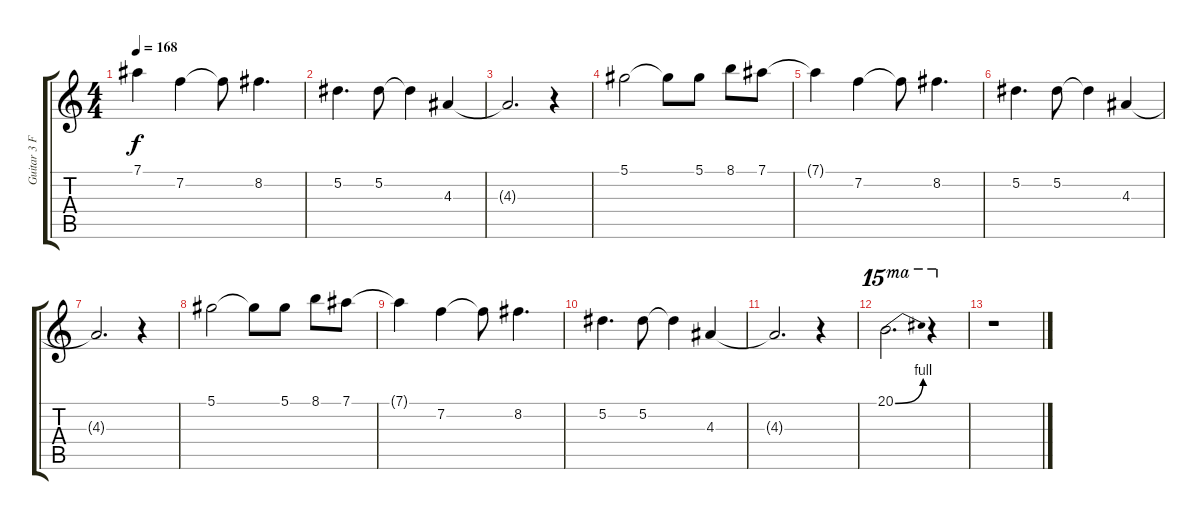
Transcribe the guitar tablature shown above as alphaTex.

\track ("Guitar 3 Fill In" "Guitar 3 F") {instrument distortionguitar}
\staff {score tabs}
\tuning (Eb4 Bb3 Gb3 Db3 Ab2 Eb2) {hide}
\ts (4 4)
\tempo 168
\clef g2
\ks c
7.1{t}.4{dy f} 7.2.4 7.2{t}.8 8.2.4{d} |
5.2.4{d} 5.2.8 5.2{t}.4 4.3.4 |
4.3{t}.2{d} r.4 |
5.1.2 5.1{t}.8 5.1.8 8.1.8 7.1.8 |
7.1{t}.4 7.2.4 7.2{t}.8 8.2.4{d} |
5.2.4{d} 5.2.8 5.2{t}.4 4.3.4 |
4.3{t}.2{d} r.4 |
5.1.2 5.1{t}.8 5.1.8 8.1.8 7.1.8 |
7.1{t}.4 7.2.4 7.2{t}.8 8.2.4{d} |
5.2.4{d} 5.2.8 5.2{t}.4 4.3.4 |
4.3{t}.2{d} r.4 |
20.1{be (bend 0 0 60 4)}.2{d ot 15ma} r.4{ot 15ma} |
r.1
